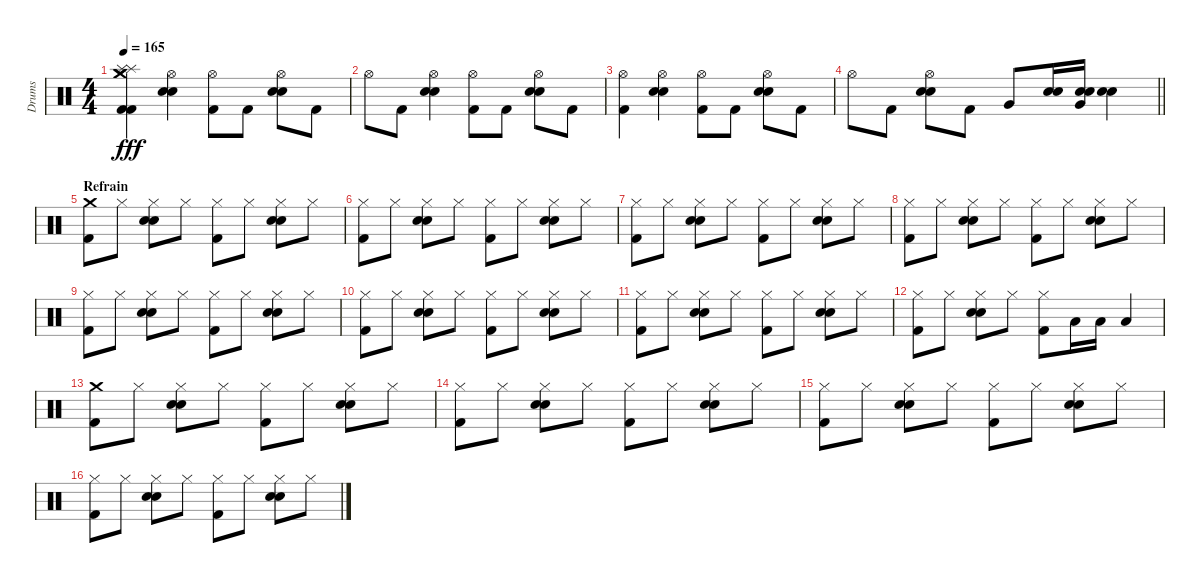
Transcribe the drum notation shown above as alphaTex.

\track ("Drums" "Drums") {instrument percussion}
\staff {score}
\articulation defaults
\ts (4 4)
\tempo 165
\clef neutral
\ks c
("Crash medium (hit)" "Splash (hit)" "Splash (hit)" "Kick (hit) 2" "Kick (hit) 2" "Crash medium (hit)").4{dy fff} ("Hi-Hat (open)" "Electric Snare (hit)" "Snare (hit) 2").4 ("Hi-Hat (open)" "Kick (hit) 2").8 "Kick (hit) 2".8 ("Hi-Hat (open)" "Electric Snare (hit)" "Snare (hit) 2").8 "Kick (hit) 2".8 |
"Hi-Hat (open)".8 "Kick (hit) 2".8 ("Hi-Hat (open)" "Electric Snare (hit)" "Snare (hit) 2").4 ("Hi-Hat (open)" "Kick (hit) 2").8 "Kick (hit) 2".8 ("Hi-Hat (open)" "Electric Snare (hit)" "Snare (hit) 2").8 "Kick (hit) 2".8 |
("Hi-Hat (open)" "Kick (hit) 2").4 ("Hi-Hat (open)" "Electric Snare (hit)" "Snare (hit) 2").4 ("Hi-Hat (open)" "Kick (hit) 2").8 "Kick (hit) 2".8 ("Hi-Hat (open)" "Electric Snare (hit)" "Snare (hit) 2").8 "Kick (hit) 2".8 |
\barLineRight lightlight "Hi-Hat (open)".8 "Kick (hit) 2".8
("Hi-Hat (open)" "Electric Snare (hit)" "Snare (hit) 2").8 "Kick (hit) 2".8 "Very Low Tom (hit)".8 ("Electric Snare (hit)" "Snare (hit) 2").16 ("Very Low Tom (hit)" "Electric Snare (hit)" "Snare (hit) 2").16 ("Electric Snare (hit)" "Snare (hit) 2").4 |
\section ("" "Refrain")
("Crash medium (hit)" "Kick (hit) 2").8 "Hi-Hat (closed)".8 ("Hi-Hat (closed)" "Snare (hit) 2" "Electric Snare (hit)").8 "Hi-Hat (closed)".8 ("Hi-Hat (closed)" "Kick (hit) 2").8 "Hi-Hat (closed)".8 ("Hi-Hat (closed)" "Snare (hit) 2" "Electric Snare (hit)").8 "Hi-Hat (closed)".8 |
("Hi-Hat (closed)" "Kick (hit) 2").8 "Hi-Hat (closed)".8 ("Hi-Hat (closed)" "Snare (hit) 2" "Electric Snare (hit)").8 "Hi-Hat (closed)".8 ("Hi-Hat (closed)" "Kick (hit) 2").8 "Hi-Hat (closed)".8 ("Hi-Hat (closed)" "Snare (hit) 2" "Electric Snare (hit)").8 "Hi-Hat (closed)".8 |
("Hi-Hat (closed)" "Kick (hit) 2").8 "Hi-Hat (closed)".8 ("Hi-Hat (closed)" "Snare (hit) 2" "Electric Snare (hit)").8 "Hi-Hat (closed)".8 ("Hi-Hat (closed)" "Kick (hit) 2").8 "Hi-Hat (closed)".8 ("Hi-Hat (closed)" "Snare (hit) 2" "Electric Snare (hit)").8 "Hi-Hat (closed)".8 |
("Hi-Hat (closed)" "Kick (hit) 2").8 "Hi-Hat (closed)".8 ("Hi-Hat (closed)" "Snare (hit) 2" "Electric Snare (hit)").8 "Hi-Hat (closed)".8 ("Hi-Hat (closed)" "Kick (hit) 2").8 "Hi-Hat (closed)".8 ("Hi-Hat (closed)" "Snare (hit) 2" "Electric Snare (hit)").8 "Hi-Hat (closed)".8 |
("Hi-Hat (closed)" "Kick (hit) 2").8 "Hi-Hat (closed)".8 ("Hi-Hat (closed)" "Snare (hit) 2" "Electric Snare (hit)").8 "Hi-Hat (closed)".8 ("Hi-Hat (closed)" "Kick (hit) 2").8 "Hi-Hat (closed)".8 ("Hi-Hat (closed)" "Snare (hit) 2" "Electric Snare (hit)").8 "Hi-Hat (closed)".8 |
("Hi-Hat (closed)" "Kick (hit) 2").8 "Hi-Hat (closed)".8 ("Hi-Hat (closed)" "Snare (hit) 2" "Electric Snare (hit)").8 "Hi-Hat (closed)".8 ("Hi-Hat (closed)" "Kick (hit) 2").8 "Hi-Hat (closed)".8 ("Hi-Hat (closed)" "Snare (hit) 2" "Electric Snare (hit)").8 "Hi-Hat (closed)".8 |
("Hi-Hat (closed)" "Kick (hit) 2").8 "Hi-Hat (closed)".8 ("Hi-Hat (closed)" "Snare (hit) 2" "Electric Snare (hit)").8 "Hi-Hat (closed)".8 ("Hi-Hat (closed)" "Kick (hit) 2").8 "Hi-Hat (closed)".8 ("Hi-Hat (closed)" "Snare (hit) 2" "Electric Snare (hit)").8 "Hi-Hat (closed)".8 |
("Hi-Hat (closed)" "Kick (hit) 2").8 "Hi-Hat (closed)".8 ("Hi-Hat (closed)" "Snare (hit) 2" "Electric Snare (hit)").8 "Hi-Hat (closed)".8 ("Hi-Hat (closed)" "Kick (hit) 2").8 "Low Tom (hit)".16 "Low Tom (hit)".16 "Low Tom (hit)".4 |
("Crash medium (hit)" "Kick (hit) 2").8 "Hi-Hat (closed)".8 ("Hi-Hat (closed)" "Snare (hit) 2" "Electric Snare (hit)").8 "Hi-Hat (closed)".8 ("Hi-Hat (closed)" "Kick (hit) 2").8 "Hi-Hat (closed)".8 ("Hi-Hat (closed)" "Snare (hit) 2" "Electric Snare (hit)").8 "Hi-Hat (closed)".8 |
("Hi-Hat (closed)" "Kick (hit) 2").8 "Hi-Hat (closed)".8 ("Hi-Hat (closed)" "Snare (hit) 2" "Electric Snare (hit)").8 "Hi-Hat (closed)".8 ("Hi-Hat (closed)" "Kick (hit) 2").8 "Hi-Hat (closed)".8 ("Hi-Hat (closed)" "Snare (hit) 2" "Electric Snare (hit)").8 "Hi-Hat (closed)".8 |
("Hi-Hat (closed)" "Kick (hit) 2").8 "Hi-Hat (closed)".8 ("Hi-Hat (closed)" "Snare (hit) 2" "Electric Snare (hit)").8 "Hi-Hat (closed)".8 ("Hi-Hat (closed)" "Kick (hit) 2").8 "Hi-Hat (closed)".8 ("Hi-Hat (closed)" "Snare (hit) 2" "Electric Snare (hit)").8 "Hi-Hat (closed)".8 |
("Hi-Hat (closed)" "Kick (hit) 2").8 "Hi-Hat (closed)".8 ("Hi-Hat (closed)" "Snare (hit) 2" "Electric Snare (hit)").8 "Hi-Hat (closed)".8 ("Hi-Hat (closed)" "Kick (hit) 2").8 "Hi-Hat (closed)".8 ("Hi-Hat (closed)" "Snare (hit) 2" "Electric Snare (hit)").8 "Hi-Hat (closed)".8
